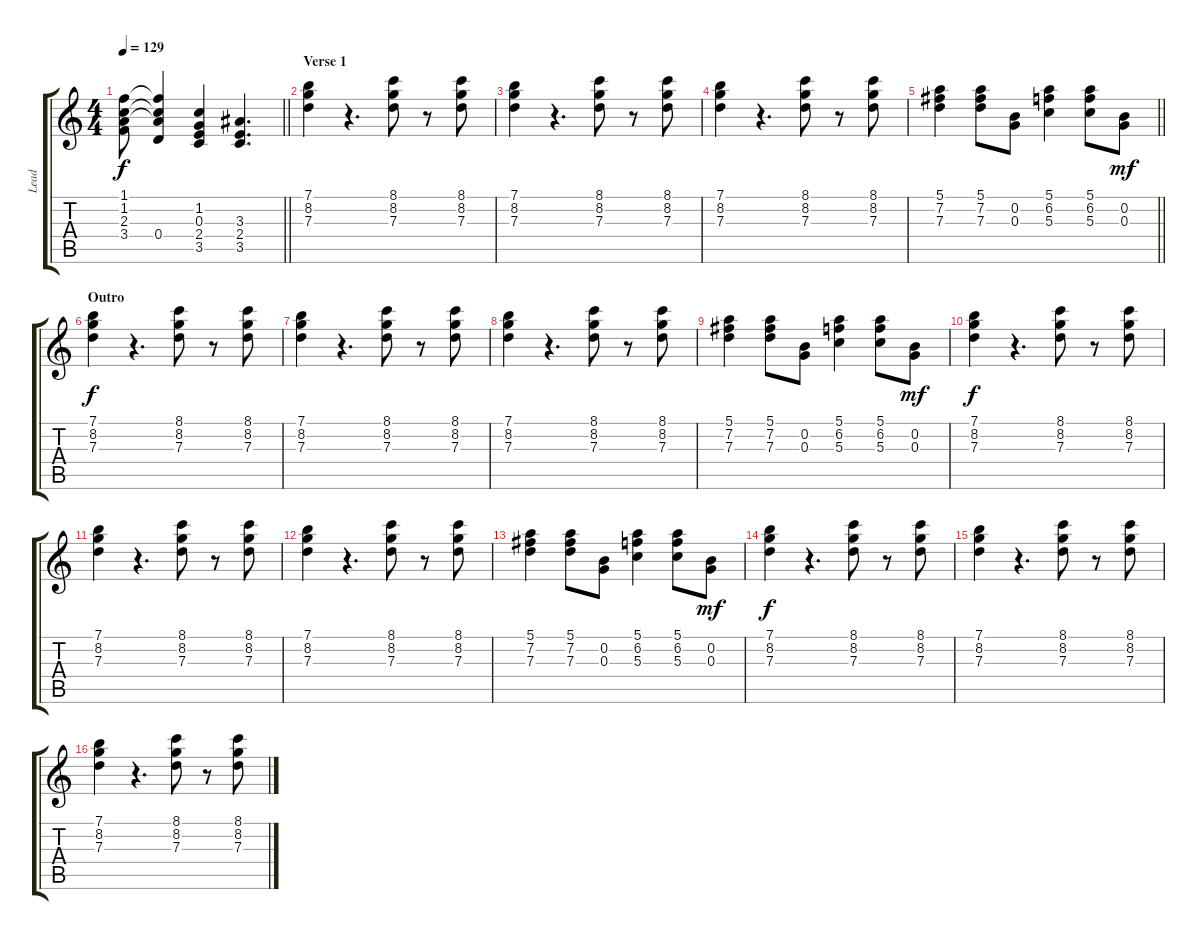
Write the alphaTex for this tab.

\track ("Lead" "Lead") {instrument overdrivenguitar}
\staff {score tabs}
\tuning (E4 B3 G3 D3 A2 E2) {hide}
\ts (4 4)
\tempo 129
\clef g2
\barLineRight lightlight
\ks c
(1.1 1.2 2.3 3.4).8{dy f} (1.1{t} 1.2{t} 2.3{t} 0.4).4 (1.2 0.3 2.4 3.5).4 (3.3 2.4 3.5).4{d} |
\section ("" "Verse 1")
(7.1 8.2 7.3).4 r.4{d} (8.1 8.2 7.3).8 r.8 (8.1 8.2 7.3).8 |
(7.1 8.2 7.3).4 r.4{d} (8.1 8.2 7.3).8 r.8 (8.1 8.2 7.3).8 |
(7.1 8.2 7.3).4 r.4{d} (8.1 8.2 7.3).8 r.8 (8.1 8.2 7.3).8 |
\barLineRight lightlight
(5.1 7.2 7.3).4 (5.1 7.2 7.3).8 (0.2 0.3).8 (5.1 6.2 5.3).4 (5.1 6.2 5.3).8 (0.2 0.3).8{dy mf} |
\section ("" "Outro")
(7.1 8.2 7.3).4{dy f} r.4{d} (8.1 8.2 7.3).8 r.8 (8.1 8.2 7.3).8 |
(7.1 8.2 7.3).4 r.4{d} (8.1 8.2 7.3).8 r.8 (8.1 8.2 7.3).8 |
(7.1 8.2 7.3).4 r.4{d} (8.1 8.2 7.3).8 r.8 (8.1 8.2 7.3).8 |
(5.1 7.2 7.3).4 (5.1 7.2 7.3).8 (0.2 0.3).8 (5.1 6.2 5.3).4 (5.1 6.2 5.3).8 (0.2 0.3).8{dy mf} |
(7.1 8.2 7.3).4{dy f} r.4{d} (8.1 8.2 7.3).8 r.8 (8.1 8.2 7.3).8 |
(7.1 8.2 7.3).4 r.4{d} (8.1 8.2 7.3).8 r.8 (8.1 8.2 7.3).8 |
(7.1 8.2 7.3).4 r.4{d} (8.1 8.2 7.3).8 r.8 (8.1 8.2 7.3).8 |
(5.1 7.2 7.3).4 (5.1 7.2 7.3).8 (0.2 0.3).8 (5.1 6.2 5.3).4 (5.1 6.2 5.3).8 (0.2 0.3).8{dy mf} |
(7.1 8.2 7.3).4{dy f} r.4{d} (8.1 8.2 7.3).8 r.8 (8.1 8.2 7.3).8 |
(7.1 8.2 7.3).4 r.4{d} (8.1 8.2 7.3).8 r.8 (8.1 8.2 7.3).8 |
(7.1 8.2 7.3).4 r.4{d} (8.1 8.2 7.3).8 r.8 (8.1 8.2 7.3).8
